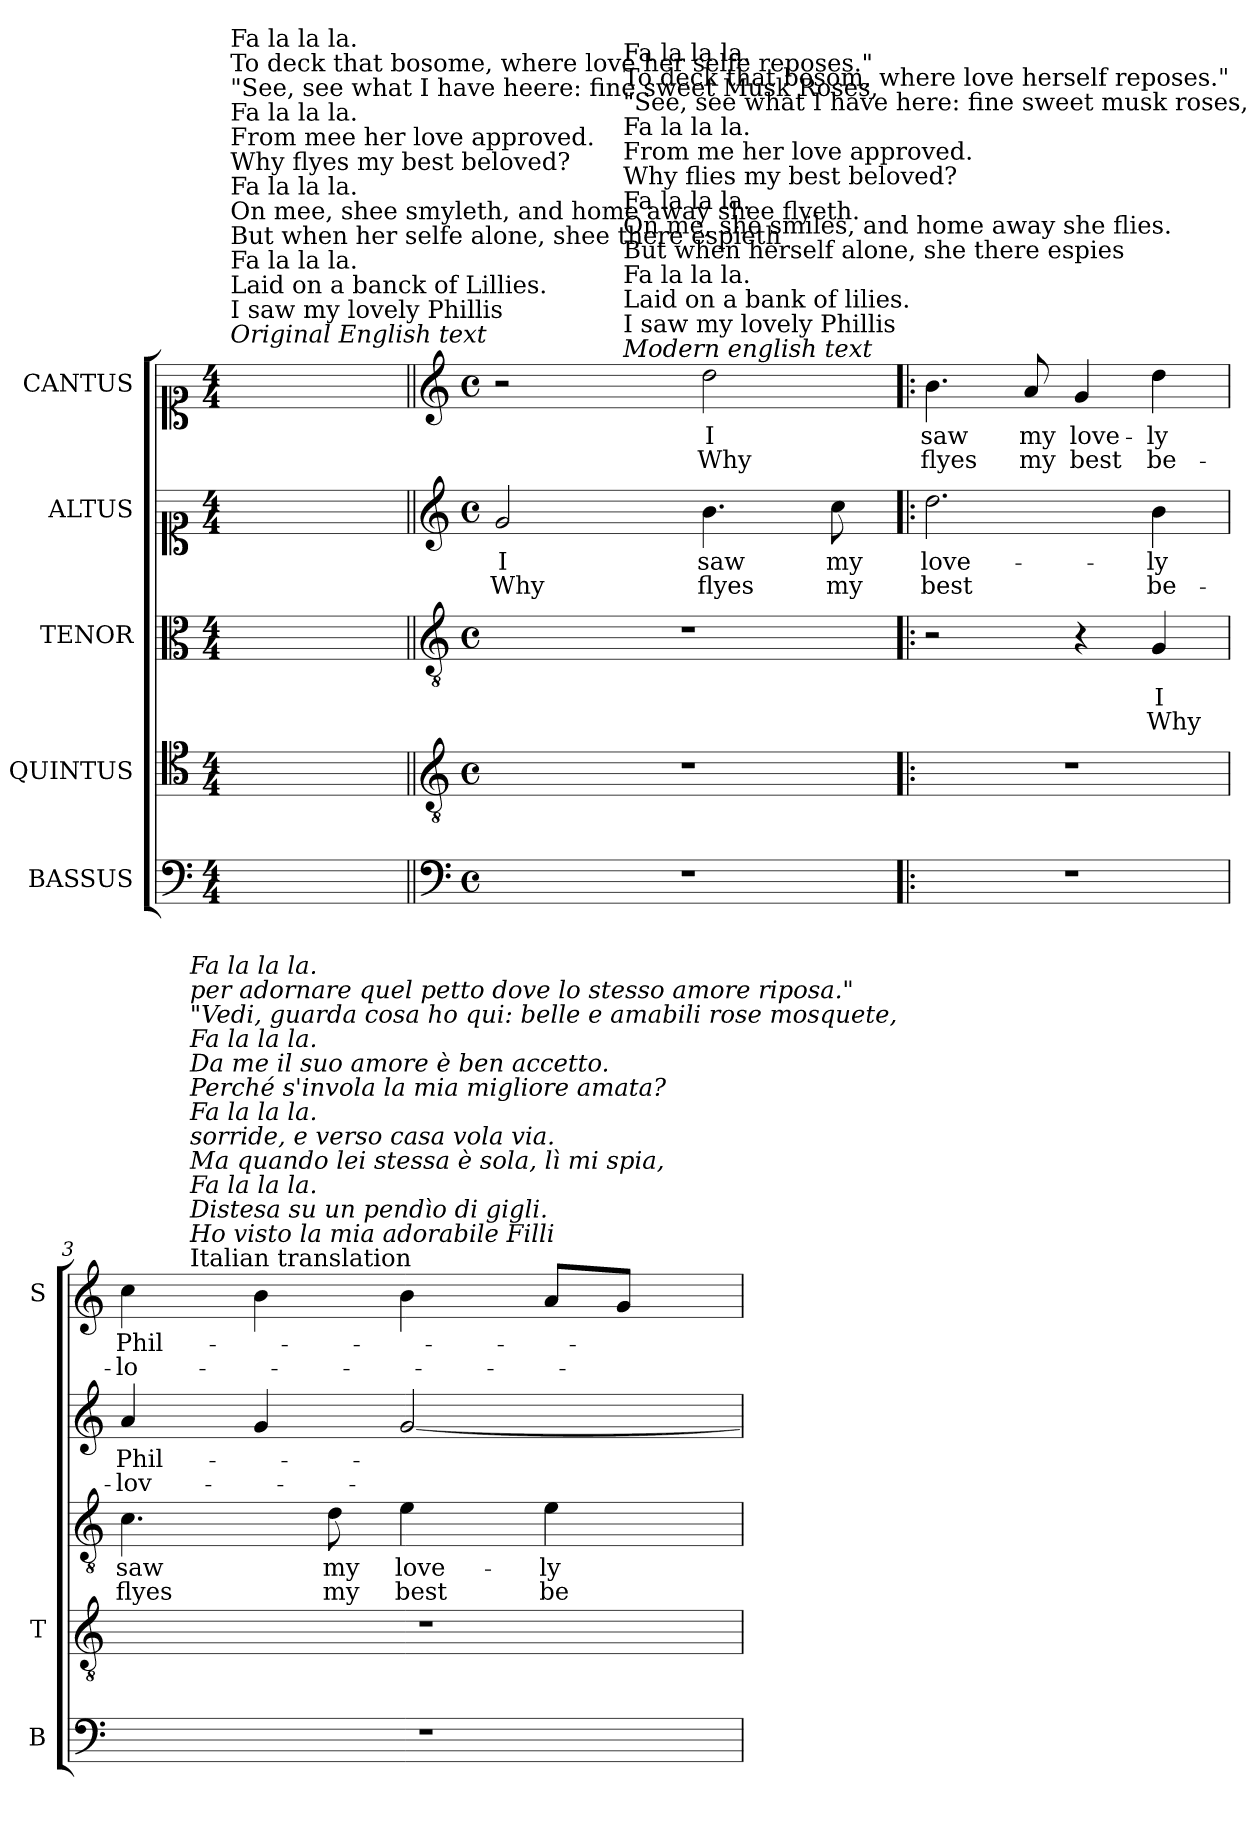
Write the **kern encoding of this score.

**kern	**kern	**kern	**text	**text	**kern	**text	**text	**kern	**text	**text
*part5	*part4	*part3	*part3	*part3	*part2	*part2	*part2	*part1	*part1	*part1
*staff5	*staff4	*staff3	*staff3	*staff3	*staff2	*staff2	*staff2	*staff1	*staff1	*staff1
*I"BASSUS	*I"QUINTUS	*I"TENOR	*	*	*I"ALTUS	*	*	*I"CANTUS	*	*
*I'B	*I'T	*	*	*	*	*	*	*I'S	*	*
!!LO:PB:g=z
*clefF4	*clefC4	*clefC3	*	*	*clefC1	*	*	*clefC1	*	*
*	*ITrd7c12	*ITrd7c12	*	*	*	*	*	*	*	*
*k[]	*k[]	*k[]	*	*	*k[]	*	*	*k[]	*	*
*C:	*C:	*C:	*	*	*C:	*	*	*C:	*	*
*M4/4	*M4/4	*M4/4	*	*	*M4/4	*	*	*M4/4	*	*
=1	=1	=1	=1	=1	=1	=1	=1	=1	=1	=1
!	!	!	!	!	!	!	!	!LO:TX:a:i:t=Original English text	!	!
!	!	!	!	!	!	!	!	!LO:TX:t=I saw my lovely Phillis	!	!
!	!	!	!	!	!	!	!	!LO:TX:t=Laid on a banck of Lillies.	!	!
!	!	!	!	!	!	!	!	!LO:TX:t=Fa la la la.	!	!
!	!	!	!	!	!	!	!	!LO:TX:t=But when her selfe alone, shee there espieth	!	!
!	!	!	!	!	!	!	!	!LO:TX:t=On mee, shee smyleth, and home away shee flyeth.	!	!
!	!	!	!	!	!	!	!	!LO:TX:t=Fa la la la.	!	!
!	!	!	!	!	!	!	!	!LO:TX:t=Why flyes my best beloved?	!	!
!	!	!	!	!	!	!	!	!LO:TX:t=From mee her love approved.	!	!
!	!	!	!	!	!	!	!	!LO:TX:t=Fa la la la.	!	!
!	!	!	!	!	!	!	!	!LO:TX:t="See, see what I have heere&colon; fine sweet Musk Roses,	!	!
!	!	!	!	!	!	!	!	!LO:TX:t=To deck that bosome, where love her selfe reposes."	!	!
!	!	!	!	!	!	!	!	!LO:TX:t=Fa la la la.	!	!
1ryy	1ryy	1ryy	.	.	1ryy	.	.	1ryy	.	.
=1||	=1||	=1||	=1||	=1||	=1||	=1||	=1||	=1||	=1||	=1||
*clefF4	*clefGv2	*clefGv2	*	*	*clefG2	*	*	*clefG2	*	*
*k[]	*k[]	*k[]	*	*	*k[]	*	*	*k[]	*	*
*C:	*C:	*C:	*	*	*C:	*	*	*C:	*	*
*M4/4	*M4/4	*M4/4	*	*	*M4/4	*	*	*M4/4	*	*
*met(c)	*met(c)	*met(c)	*	*	*met(c)	*	*	*met(c)	*	*
*	*	*	*	*	*	*	*	*MM120	*	*
!	!	!	!	!	!	!LO:LY:b:color=#000000	!LO:LY:b:color=#000000	!	!	!
*	*	*	*	*	*	*	*	*^	*	*
1r	1r	1r	.	.	2gi/	I	Why	2r	8ryy	.	.
.	.	.	.	.	.	.	.	.	16ryy	.	.
.	.	.	.	.	.	.	.	.	32ryy	.	.
.	.	.	.	.	.	.	.	.	64ryy	.	.
.	.	.	.	.	.	.	.	.	256.ryy	.	.
!	!	!	!	!	!	!	!	!	!LO:TX:a:i:t=Modern english text	!	!
!	!	!	!	!	!	!	!	!	!LO:TX:t=I saw my lovely Phillis	!	!
!	!	!	!	!	!	!	!	!	!LO:TX:t=Laid on a bank of lilies.	!	!
!	!	!	!	!	!	!	!	!	!LO:TX:t=Fa la la la.	!	!
!	!	!	!	!	!	!	!	!	!LO:TX:t=But when herself alone, she there espies	!	!
!	!	!	!	!	!	!	!	!	!LO:TX:t=On me, she smiles, and home away she flies.	!	!
!	!	!	!	!	!	!	!	!	!LO:TX:t=Fa la la la.	!	!
!	!	!	!	!	!	!	!	!	!LO:TX:t=Why flies my best beloved?	!	!
!	!	!	!	!	!	!	!	!	!LO:TX:t=From me her love approved.	!	!
!	!	!	!	!	!	!	!	!	!LO:TX:t=Fa la la la.	!	!
!	!	!	!	!	!	!	!	!	!LO:TX:t="See, see what I have here&colon; fine sweet musk roses,	!	!
!	!	!	!	!	!	!	!	!	!LO:TX:t=To deck that bosom, where love herself reposes."	!	!
!	!	!	!	!	!	!	!	!	!LO:TX:t=Fa la la la.	!	!
.	.	.	.	.	.	.	.	.	2ryy	.	.
!	!	!	!	!	!	!LO:LY:b:color=#000000	!LO:LY:b:color=#000000	!	!	!	!
!	!	!	!	!	!	!	!	!	!	!LO:LY:b:color=#000000	!LO:LY:b:color=#000000
.	.	.	.	.	4.bi\	saw	flyes	2ddi\	.	I	Why
.	.	.	.	.	.	.	.	.	4ryy	.	.
!	!	!	!	!	!	!LO:LY:b:color=#000000	!LO:LY:b:color=#000000	!	!	!	!
.	.	.	.	.	8cci\	my	my	.	.	.	.
.	.	.	.	.	.	.	.	.	128ryy	.	.
.	.	.	.	.	.	.	.	.	512ryy	.	.
*	*	*	*	*	*	*	*	*v	*v	*	*
=2!|:	=2!|:	=2!|:	=2!|:	=2!|:	=2!|:	=2!|:	=2!|:	=2!|:	=2!|:	=2!|:
*	*	*	*	*	*	*	*	*^	*	*
!	!	!	!	!	!	!LO:LY:b:color=#000000	!LO:LY:b:color=#000000	!	!	!	!
*	*	*	*	*	*	*	*	*v	*v	*	*
*	*	*	*	*	*	*	*	*^	*	*
!	!	!	!	!	!	!	!	!	!	!LO:LY:b:color=#000000	!LO:LY:b:color=#000000
*	*	*	*	*	*	*	*	*v	*v	*	*
1r	1r	2r	.	.	2.ddi\	love-	best	4.bi\	saw	flyes
!	!	!	!	!	!	!	!	!	!LO:LY:b:color=#000000	!LO:LY:b:color=#000000
.	.	.	.	.	.	.	.	8ai/	my	my
!	!	!	!	!	!	!	!	!	!LO:LY:b:color=#000000	!LO:LY:b:color=#000000
.	.	4r	.	.	.	.	.	4gi/	love-	best
!	!	!	!LO:LY:b:color=#000000	!LO:LY:b:color=#000000	!	!	!	!	!	!
!	!	!	!	!	!	!LO:LY:b:color=#000000	!LO:LY:b:color=#000000	!	!	!
!	!	!	!	!	!	!	!	!	!LO:LY:b:color=#000000	!LO:LY:b:color=#000000
.	.	4GGi/	I	Why	4bi\	-ly	be-	4ddi\	-ly	be-
=3	=3	=3	=3	=3	=3	=3	=3	=3	=3	=3
!	!	!	!LO:LY:b:color=#000000	!LO:LY:b:color=#000000	!	!	!	!	!	!
!	!	!	!	!	!	!LO:LY:b:color=#000000	!LO:LY:b:color=#000000	!	!	!
!	!	!	!	!	!	!	!	!	!LO:LY:b:color=#000000	!LO:LY:b:color=#000000
*	*	*	*	*	*	*	*	*^	*	*
1r	1r	4.Ci\	saw	flyes	4ai/	Phil-	-lov-	4cci\	8ryy	Phil-	-lo-
.	.	.	.	.	.	.	.	.	64ryy	.	.
.	.	.	.	.	.	.	.	.	512.ryy	.	.
!	!	!	!	!	!	!	!	!	!LO:TX:a:t=Italian translation	!	!
!	!	!	!	!	!	!	!	!	!LO:TX:i:t=Ho visto la mia adorabile Filli	!	!
!	!	!	!	!	!	!	!	!	!LO:TX:i:t=Distesa su un pendìo di gigli.	!	!
!	!	!	!	!	!	!	!	!	!LO:TX:i:t=Fa la la la.	!	!
!	!	!	!	!	!	!	!	!	!LO:TX:i:t=Ma quando lei stessa è sola, lì mi spia,	!	!
!	!	!	!	!	!	!	!	!	!LO:TX:i:t=sorride, e verso casa vola via.	!	!
!	!	!	!	!	!	!	!	!	!LO:TX:i:t=Fa la la la.	!	!
!	!	!	!	!	!	!	!	!	!LO:TX:i:t=Perché s'invola la mia migliore amata?	!	!
!	!	!	!	!	!	!	!	!	!LO:TX:i:t=Da me il suo amore è ben accetto.	!	!
!	!	!	!	!	!	!	!	!	!LO:TX:i:t=Fa la la la.	!	!
!	!	!	!	!	!	!	!	!	!LO:TX:i:t="Vedi, guarda cosa ho qui&colon; belle e amabili rose mosquete,	!	!
!	!	!	!	!	!	!	!	!	!LO:TX:i:t=per adornare quel petto dove lo stesso amore riposa."	!	!
!	!	!	!	!	!	!	!	!	!LO:TX:i:t=Fa la la la.	!	!
.	.	.	.	.	.	.	.	.	2ryy	.	.
.	.	.	.	.	4gi/	.	.	4bi\	.	.	.
!	!	!	!LO:LY:b:color=#000000	!LO:LY:b:color=#000000	!	!	!	!	!	!	!
.	.	8Di\	my	my	.	.	.	.	.	.	.
!	!	!	!LO:LY:b:color=#000000	!LO:LY:b:color=#000000	!	!	!	!	!	!	!
.	.	4Ei\	love-	best	[<2gi/	.	.	4bi\	.	.	.
.	.	.	.	.	.	.	.	.	4ryy	.	.
!	!	!	!LO:LY:b:color=#000000	!LO:LY:b:color=#000000	!	!	!	!	!	!	!
.	.	4Ei\	-ly	be-	.	.	.	8ai/L	.	.	.
.	.	.	.	.	.	.	.	8gi/J	.	.	.
.	.	.	.	.	.	.	.	.	16ryy	.	.
.	.	.	.	.	.	.	.	.	32ryy	.	.
.	.	.	.	.	.	.	.	.	128ryy	.	.
.	.	.	.	.	.	.	.	.	256ryy	.	.
.	.	.	.	.	.	.	.	.	1024ryy	.	.
*	*	*	*	*	*	*	*	*v	*v	*	*
=	=	=	=	=	=	=	=	=	=	=
*-	*-	*-	*-	*-	*-	*-	*-	*-	*-	*-
